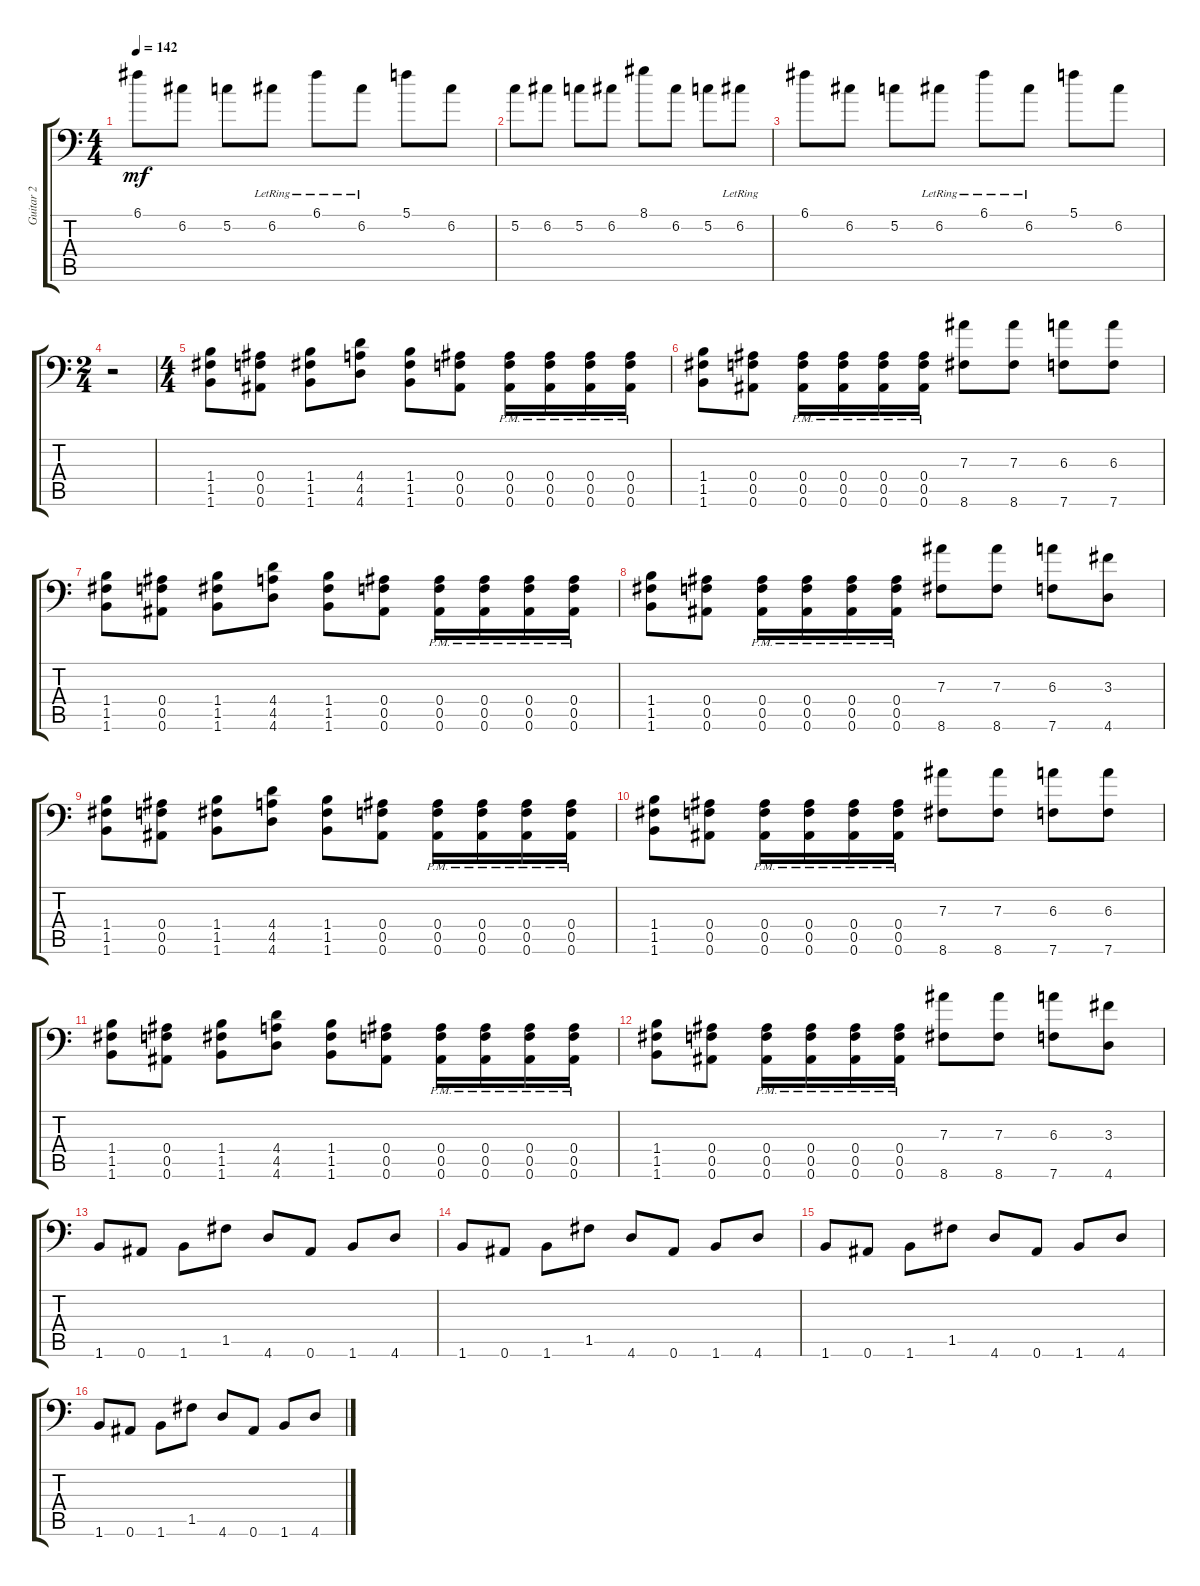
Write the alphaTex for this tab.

\track ("Guitar 2" "Guitar 2") {instrument distortionguitar}
\staff {score tabs}
\tuning (C4 G3 Eb3 Bb2 F2 Bb1) {hide}
\ts (4 4)
\tempo 142
\clef f4
\ks c
6.1.8{dy mf} 6.2.8 5.2.8 6.2{lr}.8 6.1{lr}.8 6.2{lr}.8 5.1.8 6.2.8 |
5.2.8 6.2.8 5.2.8 6.2.8 8.1.8 6.2.8 5.2.8 6.2{lr}.8 |
6.1.8 6.2.8 5.2.8 6.2{lr}.8 6.1{lr}.8 6.2{lr}.8 5.1.8 6.2.8 |
\ts (2 4)
r.2 |
\ts (4 4)
(1.4 1.5 1.6).8 (0.4 0.5 0.6).8 (1.4 1.5 1.6).8 (4.4 4.5 4.6).8 (1.4 1.5 1.6).8 (0.4 0.5 0.6).8 (0.4{pm} 0.5{pm} 0.6{pm}).16 (0.4{pm} 0.5{pm} 0.6{pm}).16 (0.4{pm} 0.5{pm} 0.6{pm}).16 (0.4{pm} 0.5{pm} 0.6{pm}).16 |
(1.4 1.5 1.6).8 (0.4 0.5 0.6).8 (0.4{pm} 0.5{pm} 0.6{pm}).16 (0.4{pm} 0.5{pm} 0.6{pm}).16 (0.4{pm} 0.5{pm} 0.6{pm}).16 (0.4{pm} 0.5{pm} 0.6{pm}).16 (7.3 8.6).8 (7.3 8.6).8 (6.3 7.6).8 (6.3 7.6).8 |
(1.4 1.5 1.6).8 (0.4 0.5 0.6).8 (1.4 1.5 1.6).8 (4.4 4.5 4.6).8 (1.4 1.5 1.6).8 (0.4 0.5 0.6).8 (0.4{pm} 0.5{pm} 0.6{pm}).16 (0.4{pm} 0.5{pm} 0.6{pm}).16 (0.4{pm} 0.5{pm} 0.6{pm}).16 (0.4{pm} 0.5{pm} 0.6{pm}).16 |
(1.4 1.5 1.6).8 (0.4 0.5 0.6).8 (0.4{pm} 0.5{pm} 0.6{pm}).16 (0.4{pm} 0.5{pm} 0.6{pm}).16 (0.4{pm} 0.5{pm} 0.6{pm}).16 (0.4{pm} 0.5{pm} 0.6{pm}).16 (7.3 8.6).8 (7.3 8.6).8 (6.3 7.6).8 (3.3 4.6).8 |
(1.4 1.5 1.6).8 (0.4 0.5 0.6).8 (1.4 1.5 1.6).8 (4.4 4.5 4.6).8 (1.4 1.5 1.6).8 (0.4 0.5 0.6).8 (0.4{pm} 0.5{pm} 0.6{pm}).16 (0.4{pm} 0.5{pm} 0.6{pm}).16 (0.4{pm} 0.5{pm} 0.6{pm}).16 (0.4{pm} 0.5{pm} 0.6{pm}).16 |
(1.4 1.5 1.6).8 (0.4 0.5 0.6).8 (0.4{pm} 0.5{pm} 0.6{pm}).16 (0.4{pm} 0.5{pm} 0.6{pm}).16 (0.4{pm} 0.5{pm} 0.6{pm}).16 (0.4{pm} 0.5{pm} 0.6{pm}).16 (7.3 8.6).8 (7.3 8.6).8 (6.3 7.6).8 (6.3 7.6).8 |
(1.4 1.5 1.6).8 (0.4 0.5 0.6).8 (1.4 1.5 1.6).8 (4.4 4.5 4.6).8 (1.4 1.5 1.6).8 (0.4 0.5 0.6).8 (0.4{pm} 0.5{pm} 0.6{pm}).16 (0.4{pm} 0.5{pm} 0.6{pm}).16 (0.4{pm} 0.5{pm} 0.6{pm}).16 (0.4{pm} 0.5{pm} 0.6{pm}).16 |
(1.4 1.5 1.6).8 (0.4 0.5 0.6).8 (0.4{pm} 0.5{pm} 0.6{pm}).16 (0.4{pm} 0.5{pm} 0.6{pm}).16 (0.4{pm} 0.5{pm} 0.6{pm}).16 (0.4{pm} 0.5{pm} 0.6{pm}).16 (7.3 8.6).8 (7.3 8.6).8 (6.3 7.6).8 (3.3 4.6).8 |
1.6.8 0.6.8 1.6.8 1.5.8 4.6.8 0.6.8 1.6.8 4.6.8 |
1.6.8 0.6.8 1.6.8 1.5.8 4.6.8 0.6.8 1.6.8 4.6.8 |
1.6.8 0.6.8 1.6.8 1.5.8 4.6.8 0.6.8 1.6.8 4.6.8 |
1.6.8 0.6.8 1.6.8 1.5.8 4.6.8 0.6.8 1.6.8 4.6.8
